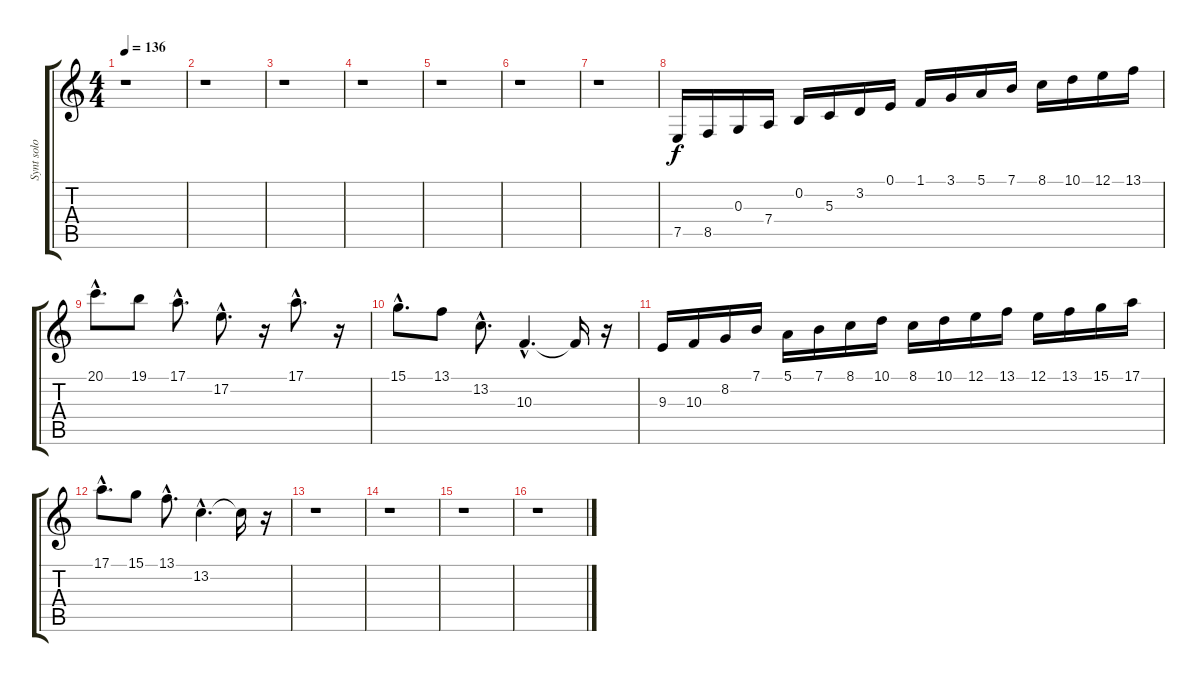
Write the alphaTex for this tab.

\track ("Synt solo" "Synt solo") {instrument harpsichord}
\staff {score tabs}
\tuning (E4 B3 G3 D3 A2 E2) {hide}
\ts (4 4)
\tempo 136
\clef g2
\ks c
r.1{dy f} |
r.1 |
r.1 |
r.1 |
r.1 |
r.1 |
r.1 |
7.5.16 8.5.16 0.3.16 7.4.16 0.2.16 5.3.16 3.2.16 0.1.16 1.1.16 3.1.16 5.1.16 7.1.16 8.1.16 10.1.16 12.1.16 13.1.16 |
20.1{hac}.8{d} 19.1.8 17.1{hac}.8{d} 17.2{hac}.8{d} r.16 17.1{hac}.8{d} r.16 |
15.1{hac}.8{d} 13.1.8 13.2{hac}.8{d} 10.3{hac}.4{d} 10.3{t}.16 r.16 |
9.3.16 10.3.16 8.2.16 7.1.16 5.1.16 7.1.16 8.1.16 10.1.16 8.1.16 10.1.16 12.1.16 13.1.16 12.1.16 13.1.16 15.1.16 17.1.16 |
17.1{hac}.8{d} 15.1.8 13.1{hac}.8{d} 13.2{hac}.4{d} 13.2{t}.16 r.16 |
r.1 |
r.1 |
r.1 |
r.1
